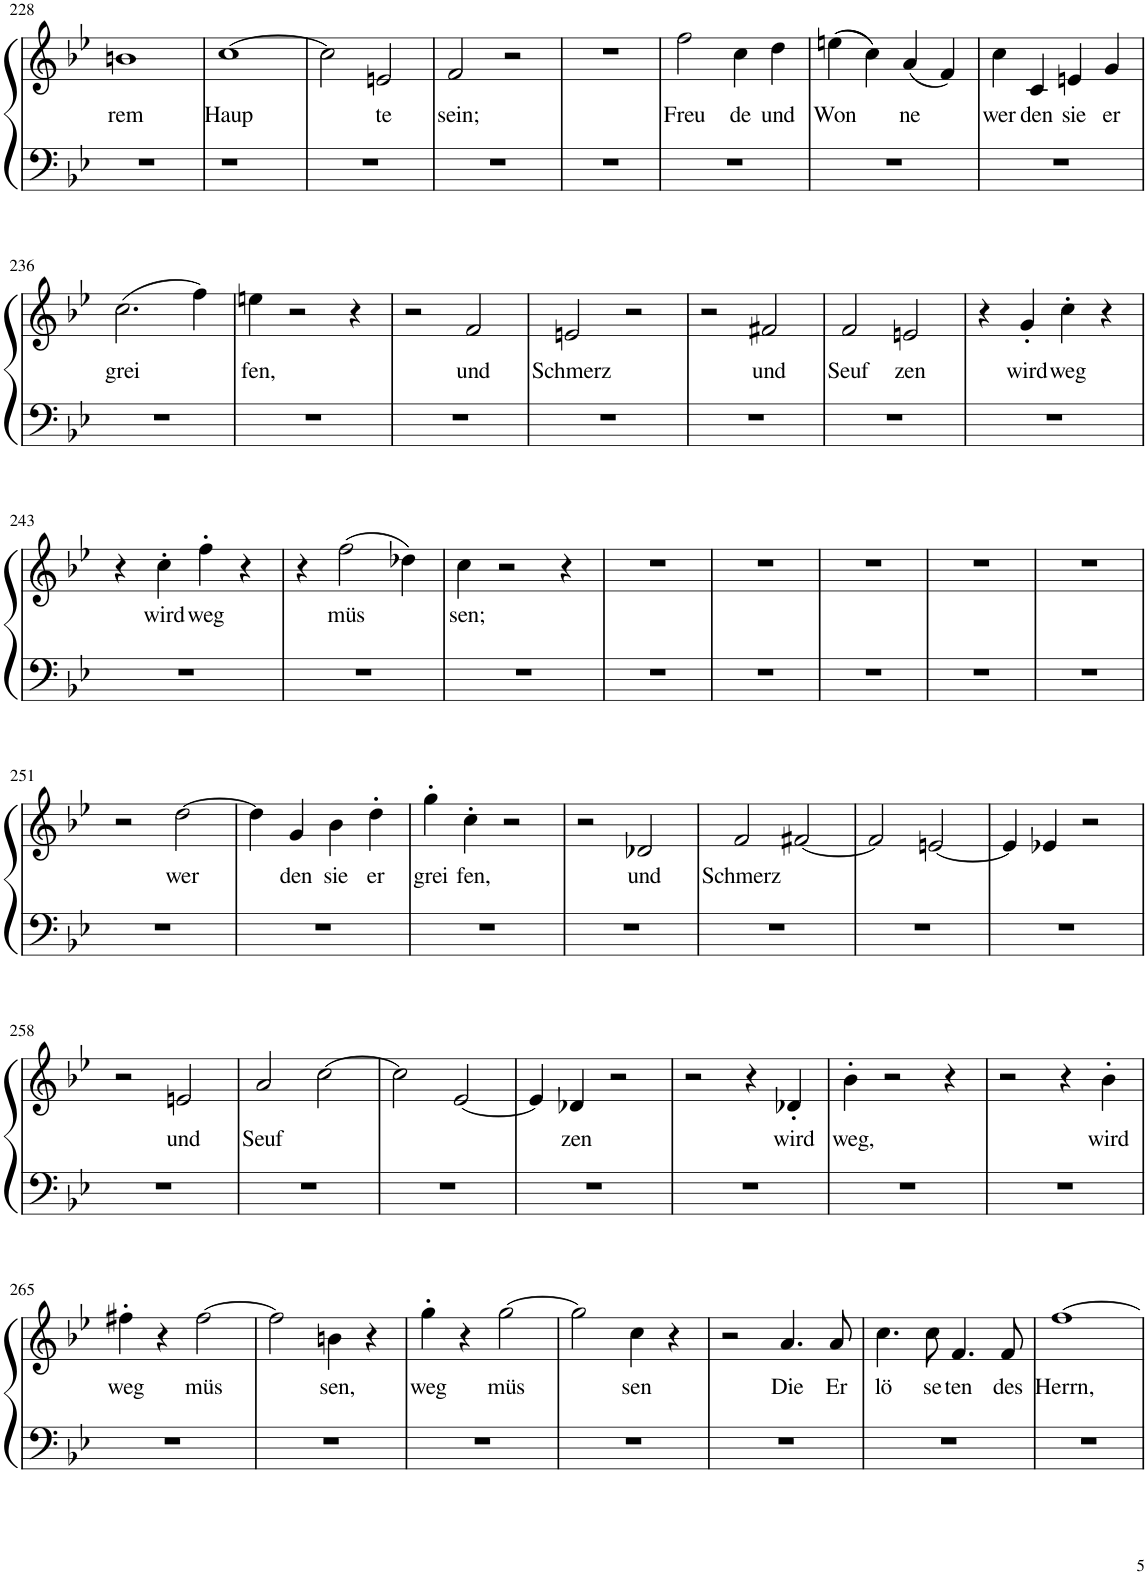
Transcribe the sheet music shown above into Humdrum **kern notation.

**kern	**kern	**text
*part1	*part1	*part1
*staff2	*staff1	*staff1
*I"Piano	*	*
*I'Pno.	*	*
!!LO:PB:g=z
*clefF4	*clefG2	*
*k[b-e-]	*k[b-e-]	*
*M4/4	*M4/4	*
*met(c)	*met(c)	*
=228	=228	=228
!	!	!LO:LY:b
1r	1bn	rem
=229	=229	=229
!	!	!LO:LY:b
1r	[1cc	Haup
=230	=230	=230
1r	2cc\]	.
!	!	!LO:LY:b
.	2en/	te
=231	=231	=231
!	!	!LO:LY:b
1r	2f/	sein;
.	2r	.
=232	=232	=232
1r	1r	.
=233	=233	=233
!	!	!LO:LY:b
1r	2ff\	Freu
!	!	!LO:LY:b
.	4cc\	de
!	!	!LO:LY:b
.	4dd\	und
=234	=234	=234
!	!	!LO:LY:b
1r	((4een\	Won
.	4cc\))	.
!	!	!LO:LY:b
.	(4a/	ne
.	4f/)	.
=235	=235	=235
!	!	!LO:LY:b
1r	4cc\	wer
!	!	!LO:LY:b
.	4c/	den
!	!	!LO:LY:b
.	4en/	sie
!	!	!LO:LY:b
.	4g/	er
!!LO:LB:g=z
=236	=236	=236
!	!	!LO:LY:b
1r	(2.cc\	grei
.	4ff\)	.
=237	=237	=237
!	!	!LO:LY:b
1r	4een\	fen,
.	2r	.
.	4r	.
=238	=238	=238
1r	2r	.
!	!	!LO:LY:b
.	2f/	und
=239	=239	=239
!	!	!LO:LY:b
1r	2en/	Schmerz
.	2r	.
=240	=240	=240
1r	2r	.
!	!	!LO:LY:b
.	2f#X/	und
=241	=241	=241
!	!	!LO:LY:b
1r	2f/	Seuf
!	!	!LO:LY:b
.	2en/	zen
=242	=242	=242
1r	4r	.
!	!	!LO:LY:b
.	4g'/	wird
!	!	!LO:LY:b
.	4cc'\	weg
.	4r	.
!!LO:LB:g=z
=243	=243	=243
1r	4r	.
!	!	!LO:LY:b
.	4cc'\	wird
!	!	!LO:LY:b
.	4ff'\	weg
.	4r	.
=244	=244	=244
1r	4r	.
!	!	!LO:LY:b
.	(2ff\	müs
.	4dd-X\)	.
=245	=245	=245
!	!	!LO:LY:b
1r	4cc\	sen;
.	2r	.
.	4r	.
=246	=246	=246
1r	1r	.
=247	=247	=247
1r	1r	.
=248	=248	=248
1r	1r	.
=249	=249	=249
1r	1r	.
=250	=250	=250
1r	1r	.
!!LO:LB:g=z
=251	=251	=251
1r	2r	.
!	!	!LO:LY:b
.	[2dd\	wer
=252	=252	=252
1r	4dd\]	.
!	!	!LO:LY:b
.	4g/	den
!	!	!LO:LY:b
.	4b-\	sie
!	!	!LO:LY:b
.	4dd'\	er
=253	=253	=253
!	!	!LO:LY:b
1r	4gg'\	grei
!	!	!LO:LY:b
.	4cc'\	fen,
.	2r	.
=254	=254	=254
1r	2r	.
!	!	!LO:LY:b
.	2d-X/	und
=255	=255	=255
!	!	!LO:LY:b
1r	2f/	Schmerz
.	[2f#X/	.
=256	=256	=256
1r	2f#/]	.
.	[2en/	.
=257	=257	=257
1r	4e/]	.
.	4e-X/	.
.	2r	.
!!LO:LB:g=z
=258	=258	=258
1r	2r	.
!	!	!LO:LY:b
.	2en/	und
=259	=259	=259
!	!	!LO:LY:b
1r	2a/	Seuf
.	[2cc\	.
=260	=260	=260
1r	2cc\]	.
.	[2e-/	.
=261	=261	=261
1r	4e-/]	.
!	!	!LO:LY:b
.	4d-X/	zen
.	2r	.
=262	=262	=262
1r	2r	.
.	4r	.
!	!	!LO:LY:b
.	4d-X'/	wird
=263	=263	=263
!	!	!LO:LY:b
1r	4b-'\	weg,
.	2r	.
.	4r	.
=264	=264	=264
1r	2r	.
.	4r	.
!	!	!LO:LY:b
.	4b-'\	wird
!!LO:LB:g=z
=265	=265	=265
!	!	!LO:LY:b
1r	4ff#X'\	weg
.	4r	.
!	!	!LO:LY:b
.	[2ff#\	müs
=266	=266	=266
1r	2ff#\]	.
!	!	!LO:LY:b
.	4bn\	sen,
.	4r	.
=267	=267	=267
!	!	!LO:LY:b
1r	4gg'\	weg
.	4r	.
!	!	!LO:LY:b
.	[2gg\	müs
=268	=268	=268
1r	2gg\]	.
!	!	!LO:LY:b
.	4cc\	sen
.	4r	.
=269	=269	=269
1r	2r	.
!	!	!LO:LY:b
.	4.a/	Die
!	!	!LO:LY:b
.	8a/	Er
=270	=270	=270
!	!	!LO:LY:b
1r	4.cc\	lö
!	!	!LO:LY:b
.	8cc\	se
!	!	!LO:LY:b
.	4.f/	ten
!	!	!LO:LY:b
.	8f/	des
=271	=271	=271
!	!	!LO:LY:b
1r	[1ff	Herrn,
=	=	=
*-	*-	*-
